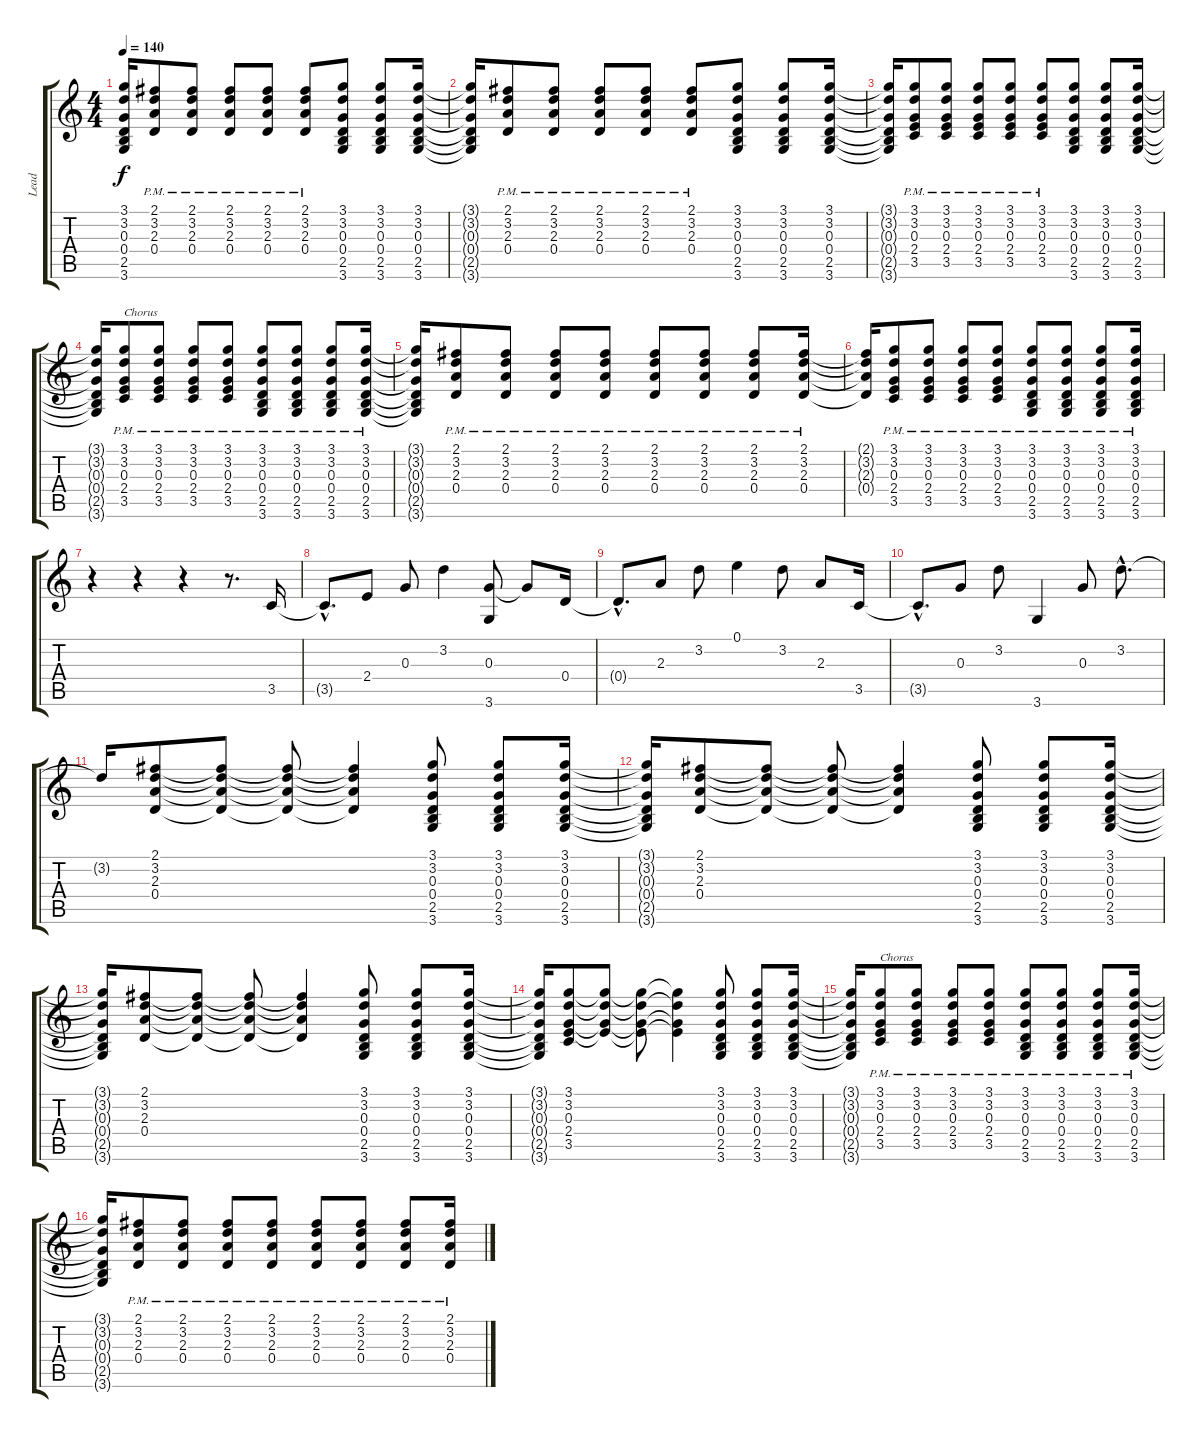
\track ("Lead" "Lead") {instrument overdrivenguitar}
\staff {score tabs}
\tuning (E4 B3 G3 D3 A2 E2) {hide}
\ts (4 4)
\tempo 140
\clef g2
\ks c
(3.1{t} 3.2{t} 0.3{t} 0.4{t} 2.5{t} 3.6{t}).16{dy f} (2.1{pm} 3.2 2.3 0.4).8 (2.1{pm} 3.2 2.3 0.4).8 (2.1{pm} 3.2 2.3 0.4).8 (2.1{pm} 3.2 2.3 0.4).8 (2.1{pm} 3.2 2.3 0.4).8 (3.1 3.2 0.3 0.4 2.5 3.6).8 (3.1 3.2 0.3 0.4 2.5 3.6).8 (3.1 3.2 0.3 0.4 2.5 3.6).16 |
(3.1{t} 3.2{t} 0.3{t} 0.4{t} 2.5{t} 3.6{t}).16 (2.1{pm} 3.2 2.3 0.4).8 (2.1{pm} 3.2 2.3 0.4).8 (2.1{pm} 3.2 2.3 0.4).8 (2.1{pm} 3.2 2.3 0.4).8 (2.1{pm} 3.2 2.3 0.4).8 (3.1 3.2 0.3 0.4 2.5 3.6).8 (3.1 3.2 0.3 0.4 2.5 3.6).8 (3.1 3.2 0.3 0.4 2.5 3.6).16 |
(3.1{t} 3.2{t} 0.3{t} 0.4{t} 2.5{t} 3.6{t}).16 (3.1{pm} 3.2 0.3 2.4 3.5).8 (3.1{pm} 3.2 0.3 2.4 3.5).8 (3.1{pm} 3.2 0.3 2.4 3.5).8 (3.1{pm} 3.2 0.3 2.4 3.5).8 (3.1{pm} 3.2 0.3 2.4 3.5).8 (3.1 3.2 0.3 0.4 2.5 3.6).8 (3.1 3.2 0.3 0.4 2.5 3.6).8 (3.1 3.2 0.3 0.4 2.5 3.6).16 |
(3.1{t} 3.2{t} 0.3{t} 0.4{t} 2.5{t} 3.6{t}).16 (3.1 3.2 0.3 2.4 3.5{pm}).8{txt "Chorus"} (3.1 3.2 0.3 2.4 3.5{pm}).8 (3.1 3.2 0.3 2.4 3.5{pm}).8 (3.1 3.2 0.3 2.4 3.5{pm}).8 (3.1{pm} 3.2 0.3 0.4 2.5 3.6).8 (3.1{pm} 3.2 0.3 0.4 2.5 3.6).8 (3.1{pm} 3.2 0.3 0.4 2.5 3.6).8 (3.1{pm} 3.2 0.3 0.4 2.5 3.6).16 |
(3.1{t} 3.2{t} 0.3{t} 0.4{t} 2.5{t} 3.6{t}).16 (2.1{pm} 3.2 2.3 0.4).8 (2.1{pm} 3.2 2.3 0.4).8 (2.1{pm} 3.2 2.3 0.4).8 (2.1{pm} 3.2 2.3 0.4).8 (2.1{pm} 3.2 2.3 0.4).8 (2.1{pm} 3.2 2.3 0.4).8 (2.1{pm} 3.2 2.3 0.4).8 (2.1{pm} 3.2 2.3 0.4).16 |
(2.1{t} 3.2{t} 2.3{t} 0.4{t}).16 (3.1 3.2 0.3 2.4 3.5{pm}).8 (3.1 3.2 0.3 2.4 3.5{pm}).8 (3.1 3.2 0.3 2.4 3.5{pm}).8 (3.1 3.2 0.3 2.4 3.5{pm}).8 (3.1{pm} 3.2 0.3 0.4 2.5 3.6).8 (3.1{pm} 3.2 0.3 0.4 2.5 3.6).8 (3.1{pm} 3.2 0.3 0.4 2.5 3.6).8 (3.1{pm} 3.2 0.3 0.4 2.5 3.6).16 |
r.4 r.4 r.4 r.8{d} 3.5.16 |
3.5{hac t}.8{d} 2.4.8 0.3.8 3.2.4 (0.3 3.6).8 0.3{t}.8 0.4.16 |
0.4{hac t}.8{d} 2.3.8 3.2.8 0.1.4 3.2.8 2.3.8 3.5.16 |
3.5{hac t}.8{d} 0.3.8 3.2.8 3.6.4 0.3.8 3.2{hac}.8{d} |
3.2{t}.16 (2.1 3.2 2.3 0.4).8 (2.1{t} 3.2{t} 2.3{t} 0.4{t}).8 (2.1{t} 3.2{t} 2.3{t} 0.4{t}).8 (2.1{t} 3.2{t} 2.3{t} 0.4{t}).4 (3.1 3.2 0.3 0.4 2.5 3.6).8 (3.1 3.2 0.3 0.4 2.5 3.6).8 (3.1 3.2 0.3 0.4 2.5 3.6).16 |
(3.1{t} 3.2{t} 0.3{t} 0.4{t} 2.5{t} 3.6{t}).16 (2.1 3.2 2.3 0.4).8 (2.1{t} 3.2{t} 2.3{t} 0.4{t}).8 (2.1{t} 3.2{t} 2.3{t} 0.4{t}).8 (2.1{t} 3.2{t} 2.3{t} 0.4{t}).4 (3.1 3.2 0.3 0.4 2.5 3.6).8 (3.1 3.2 0.3 0.4 2.5 3.6).8 (3.1 3.2 0.3 0.4 2.5 3.6).16 |
(3.1{t} 3.2{t} 0.3{t} 0.4{t} 2.5{t} 3.6{t}).16 (2.1 3.2 2.3 0.4).8 (2.1{t} 3.2{t} 2.3{t} 0.4{t}).8 (2.1{t} 3.2{t} 2.3{t} 0.4{t}).8 (2.1{t} 3.2{t} 2.3{t} 0.4{t}).4 (3.1 3.2 0.3 0.4 2.5 3.6).8 (3.1 3.2 0.3 0.4 2.5 3.6).8 (3.1 3.2 0.3 0.4 2.5 3.6).16 |
(3.1{t} 3.2{t} 0.3{t} 0.4{t} 2.5{t} 3.6{t}).16 (3.1 3.2 0.3 2.4 3.5).8 (3.1{t} 3.2{t} 0.3{t} 2.4{t}).8 (3.1{t} 3.2{t} 0.3{t} 2.4{t}).8 (3.1{t} 3.2{t} 0.3{t} 2.4{t}).4 (3.1 3.2 0.3 0.4 2.5 3.6).8 (3.1 3.2 0.3 0.4 2.5 3.6).8 (3.1 3.2 0.3 0.4 2.5 3.6).16 |
(3.1{t} 3.2{t} 0.3{t} 0.4{t} 2.5{t} 3.6{t}).16 (3.1 3.2 0.3 2.4 3.5{pm}).8{txt "Chorus"} (3.1 3.2 0.3 2.4 3.5{pm}).8 (3.1 3.2 0.3 2.4 3.5{pm}).8 (3.1 3.2 0.3 2.4 3.5{pm}).8 (3.1{pm} 3.2 0.3 0.4 2.5 3.6).8 (3.1{pm} 3.2 0.3 0.4 2.5 3.6).8 (3.1{pm} 3.2 0.3 0.4 2.5 3.6).8 (3.1{pm} 3.2 0.3 0.4 2.5 3.6).16 |
(3.1{t} 3.2{t} 0.3{t} 0.4{t} 2.5{t} 3.6{t}).16 (2.1{pm} 3.2 2.3 0.4).8 (2.1{pm} 3.2 2.3 0.4).8 (2.1{pm} 3.2 2.3 0.4).8 (2.1{pm} 3.2 2.3 0.4).8 (2.1{pm} 3.2 2.3 0.4).8 (2.1{pm} 3.2 2.3 0.4).8 (2.1{pm} 3.2 2.3 0.4).8 (2.1{pm} 3.2 2.3 0.4).16
